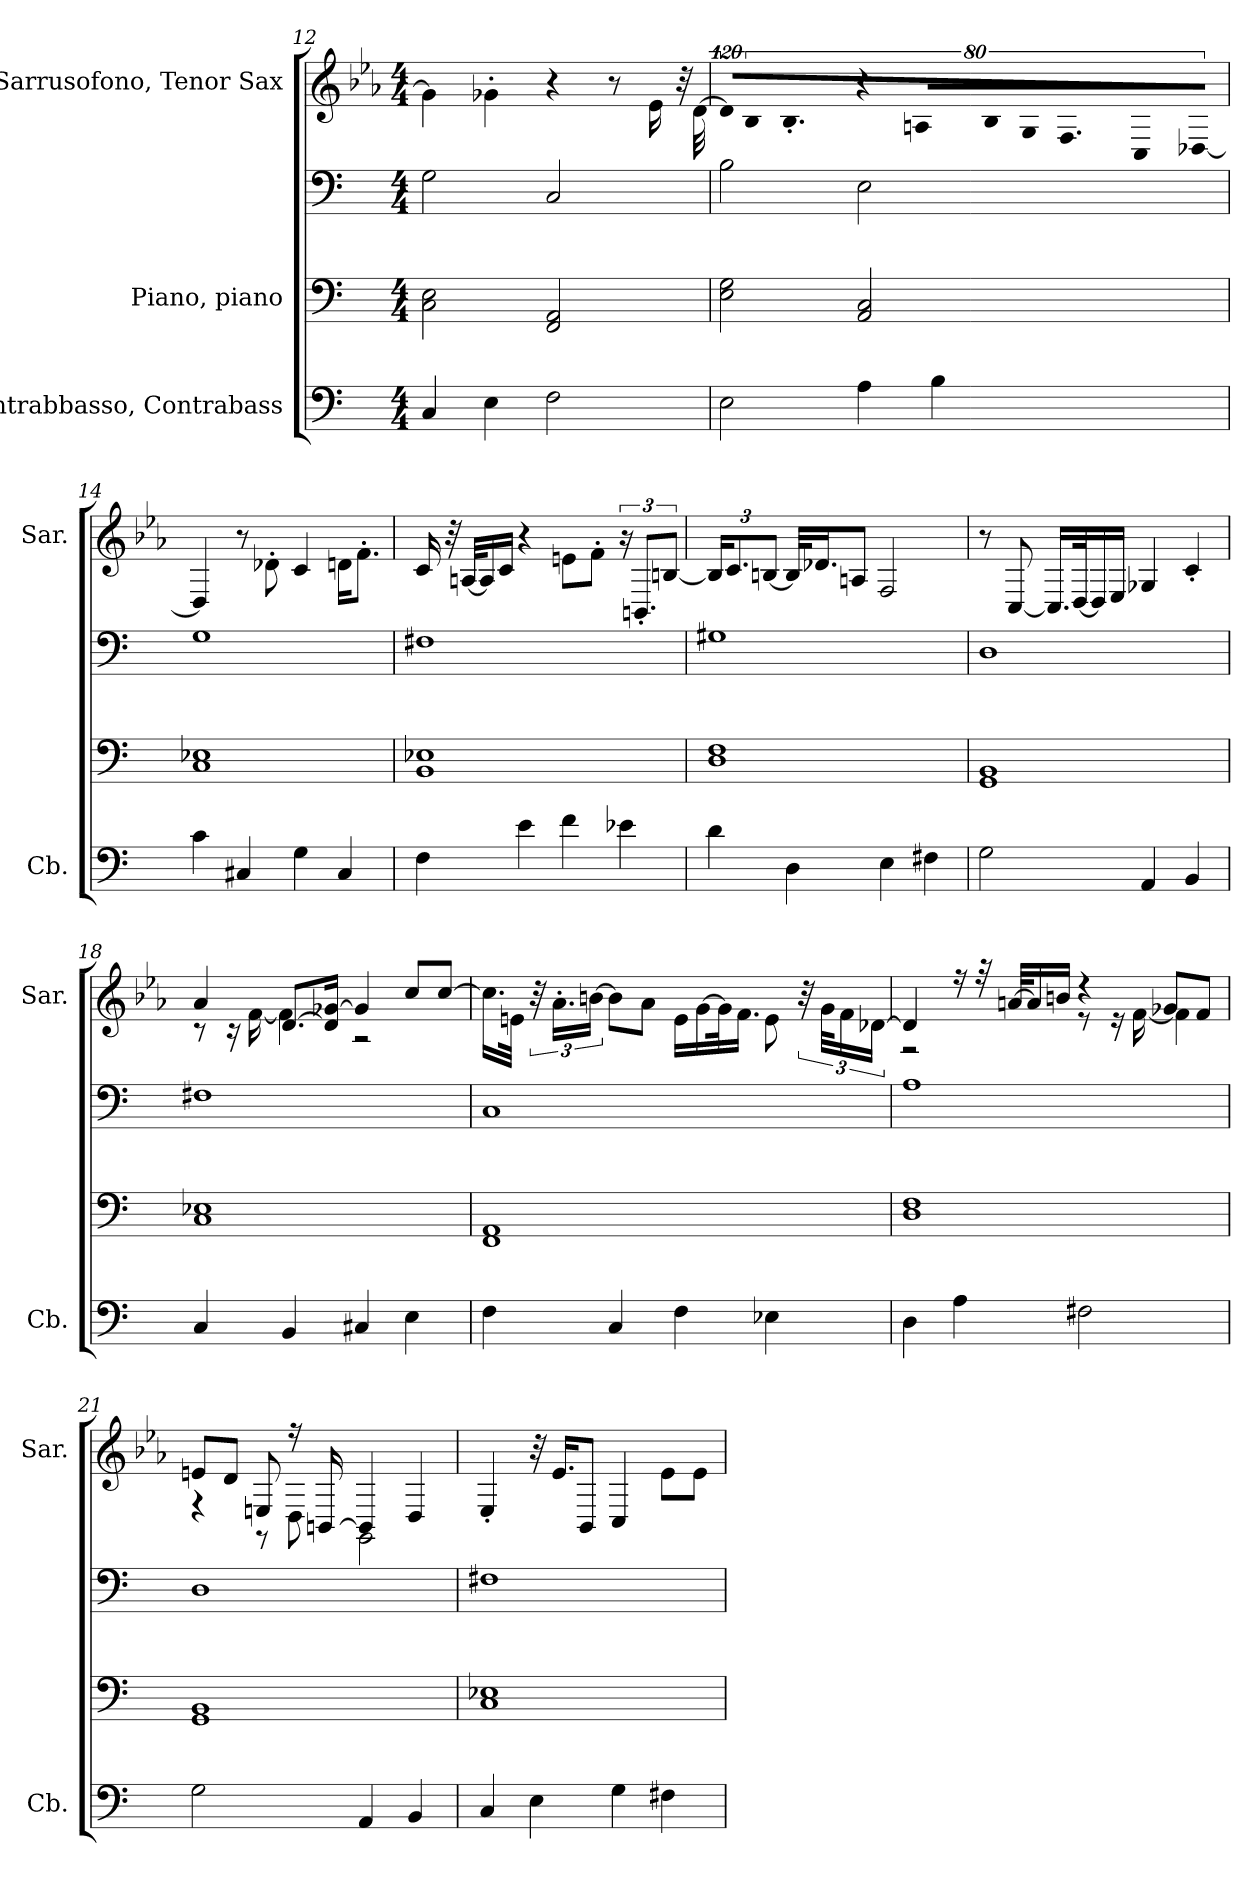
**kern	**kern	**kern	**kern
*part3	*part2	*part2	*part1
*staff4	*staff3	*staff2	*staff1
*I"Contrabbasso, Contrabass	*I"Piano, piano	*	*I"Sarrusofono, Tenor Sax
*I'Cb.	*	*	*I'Sar.
*clefF4	*clefF4	*clefF4	*clefG2
*ITrd7c12	*	*	*ITrd12c21
*k[]	*k[]	*k[]	*k[b-e-a-]
*M4/4	*M4/4	*M4/4	*M4/4
=12	=12	=12	=12
4CC/	2C\ 2E\	2G\	4G\]
4EE\	.	.	4G-X'\
2FF\	2FF/ 2AA/	2C/	4r
.	.	.	8r
.	.	.	16E-\
.	.	.	32r
.	.	.	[32D\
=13	=13	=13	=13
!	!	!	!LO:N:vis=16
2EE\	2E\ 2G\	2B\	1920%107D/KL]
!	!	!	!LO:N:vis=8
.	.	.	640%71BB-/
.	.	.	9.BB-'/J
!	!	!	!LO:N:vis=16
.	.	.	1920%107r
!	!	!	!LO:N:vis=16
.	.	.	1920%107AAn/KL
!	!	!	!LO:N:vis=8
.	.	.	640%71BB-/
4AA\	2AA/ 2C/	2E\	.
!	!	!	!LO:N:vis=8
.	.	.	640%71GG/
.	.	.	9.FF/
4BB\	.	.	.
!	!	!	!LO:N:vis=16
.	.	.	1920%107CC/K
!	!	!	!LO:N:vis=8
.	.	.	[640%71DD-X/J
!!LO:LB:g=z
=14	=14	=14	=14
4C\	1C 1E-X	1G	4DD-/]
4CC#X/	.	.	8r
.	.	.	8D-X'\
4GG\	.	.	4C/
4CC#/	.	.	16Dn\KL
.	.	.	8.F'\J
=15	=15	=15	=15
4FF\	1BB 1E-X	1F#X	16C/
.	.	.	32r
.	.	.	[32AAn/KLL
.	.	.	16AA/]
.	.	.	16C/JJ
4E\	.	.	4r
4F\	.	.	8En\L
.	.	.	8F'\J
4E-X\	.	.	24r
.	.	.	12.BBBn'/L
.	.	.	[12BBn/J
=16	=16	=16	=16
*	*	*	*Xbrackettup
4D\	1D 1F	1G#X	24BB/KL]
.	.	.	12.C/
.	.	.	[12BBn/J
4DD\	.	.	32BB/KLL]
.	.	.	16.D-X/J
.	.	.	8AAn/J
4EE\	.	.	2FF/
4FF#X\	.	.	.
!!LO:LB:g=z
=17	=17	=17	=17
2GG\	1GG 1BB	1D	8r
.	.	.	[8CC/
.	.	.	16.CC/LL]
.	.	.	[32DD/K
.	.	.	16DD/]
.	.	.	16EE-/JJ
4AAA/	.	.	4GG-X/
4BBB/	.	.	4C'/
=18	=18	=18	=18
*	*	*	*^
4CC/	1C 1E-X	1F#X	4A-/	8r
.	.	.	.	16r
.	.	.	.	[16F\
4BBB/	.	.	[8.D/L	4F\]
.	.	.	16D/] [16G-X/Jk	.
4CC#X/	.	.	4G-/]	2r
4EE\	.	.	8c/L	.
.	.	.	[8c/J	.
*	*	*	*v	*v
=19	=19	=19	=19
4FF\	1FF 1AA	1C	16.c\LL]
.	.	.	32En\JJk
*	*	*	*brackettup
.	.	.	48r
.	.	.	24.A-'\LL
.	.	.	[24Bn\JJ
4CC/	.	.	8B\L]
.	.	.	8A-\J
4FF\	.	.	16E\LL
.	.	.	[16G\
.	.	.	32G\K]
.	.	.	16.F\JJ
4EE-X\	.	.	8E\
.	.	.	48r
.	.	.	48G\KLL
.	.	.	24F\
.	.	.	[24D-X\JJ
!!LO:PB:g=z
=20	=20	=20	=20
*	*	*	*^
4DD\	1D 1F	1A	4D-/]	2r
4AA\	.	.	16r	.
.	.	.	32r	.
.	.	.	[32An/KLL	.
.	.	.	16A/]	.
.	.	.	16Bn/JJ	.
2FF#X\	.	.	4r	8r
.	.	.	.	16r
.	.	.	.	[16F\
.	.	.	8G-X/L	4F\]
.	.	.	8F/J	.
=21	=21	=21	=21	=21
2GG\	1GG 1BB	1D	8En/L	4r
.	.	.	8D/J	.
.	.	.	8EEn/	8r
.	.	.	16r	8DD\
.	.	.	[16BBBn/	.
4AAA/	.	.	4BBB/]	2GGG\
4BBB/	.	.	4DD/	.
*	*	*	*v	*v
=22	=22	=22	=22
4CC/	1C 1E-X	1F#X	4EE-'/
4EE\	.	.	32r
.	.	.	16.E-/KL
.	.	.	8BBB-/J
4GG\	.	.	4CC/
4FF#X\	.	.	8E-\L
.	.	.	8E-\J
=	=	=	=
*-	*-	*-	*-
